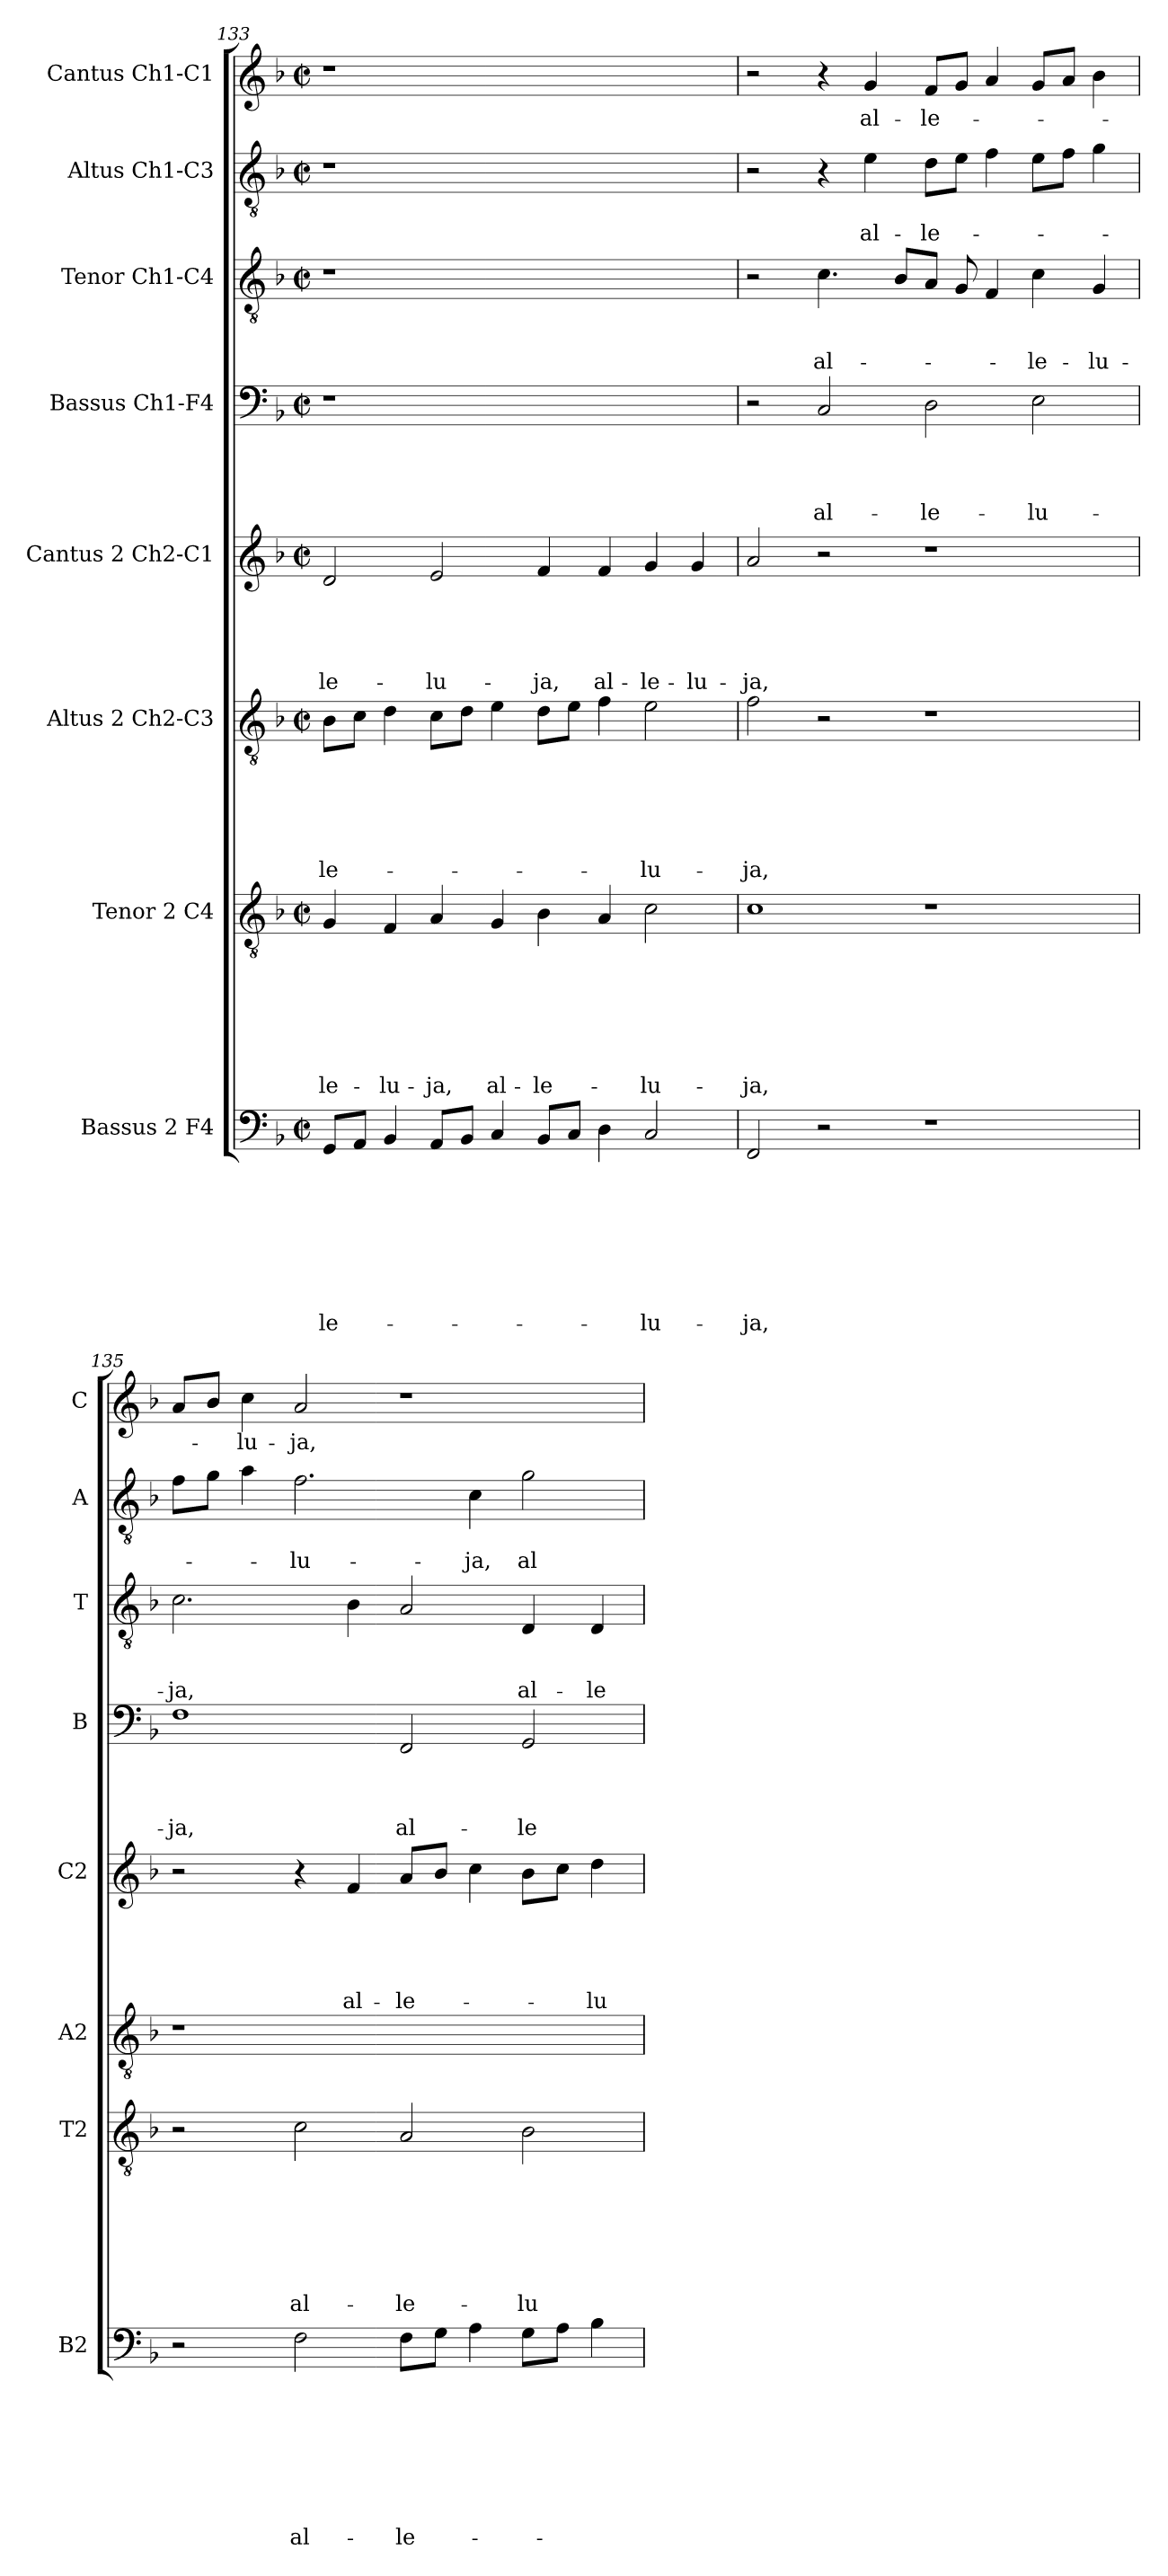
**kern	**text	**text	**text	**text	**text	**text	**text	**text	**kern	**text	**text	**text	**text	**text	**text	**text	**kern	**text	**text	**text	**text	**text	**text	**kern	**text	**text	**text	**text	**text	**kern	**text	**text	**text	**text	**kern	**text	**text	**text	**kern	**text	**text	**kern	**text
*part8	*part8	*part8	*part8	*part8	*part8	*part8	*part8	*part8	*part7	*part7	*part7	*part7	*part7	*part7	*part7	*part7	*part6	*part6	*part6	*part6	*part6	*part6	*part6	*part5	*part5	*part5	*part5	*part5	*part5	*part4	*part4	*part4	*part4	*part4	*part3	*part3	*part3	*part3	*part2	*part2	*part2	*part1	*part1
*staff8	*staff8	*staff8	*staff8	*staff8	*staff8	*staff8	*staff8	*staff8	*staff7	*staff7	*staff7	*staff7	*staff7	*staff7	*staff7	*staff7	*staff6	*staff6	*staff6	*staff6	*staff6	*staff6	*staff6	*staff5	*staff5	*staff5	*staff5	*staff5	*staff5	*staff4	*staff4	*staff4	*staff4	*staff4	*staff3	*staff3	*staff3	*staff3	*staff2	*staff2	*staff2	*staff1	*staff1
*I"Bassus 2 F4	*	*	*	*	*	*	*	*	*I"Tenor 2 C4	*	*	*	*	*	*	*	*I"Altus 2 Ch2-C3	*	*	*	*	*	*	*I"Cantus 2 Ch2-C1	*	*	*	*	*	*I"Bassus  Ch1-F4	*	*	*	*	*I"Tenor Ch1-C4	*	*	*	*I"Altus  Ch1-C3	*	*	*I"Cantus Ch1-C1	*
*I'B2	*	*	*	*	*	*	*	*	*I'T2	*	*	*	*	*	*	*	*I'A2	*	*	*	*	*	*	*I'C2	*	*	*	*	*	*I'B	*	*	*	*	*I'T	*	*	*	*I'A	*	*	*I'C	*
*clefF4	*	*	*	*	*	*	*	*	*clefGv2	*	*	*	*	*	*	*	*clefGv2	*	*	*	*	*	*	*clefG2	*	*	*	*	*	*clefF4	*	*	*	*	*clefGv2	*	*	*	*clefGv2	*	*	*clefG2	*
*k[b-]	*	*	*	*	*	*	*	*	*k[b-]	*	*	*	*	*	*	*	*k[b-]	*	*	*	*	*	*	*k[b-]	*	*	*	*	*	*k[b-]	*	*	*	*	*k[b-]	*	*	*	*k[b-]	*	*	*k[b-]	*
*F:	*	*	*	*	*	*	*	*	*F:	*	*	*	*	*	*	*	*F:	*	*	*	*	*	*	*F:	*	*	*	*	*	*F:	*	*	*	*	*F:	*	*	*	*F:	*	*	*F:	*
*M2/2	*	*	*	*	*	*	*	*	*M2/2	*	*	*	*	*	*	*	*M2/2	*	*	*	*	*	*	*M2/2	*	*	*	*	*	*M2/2	*	*	*	*	*M2/2	*	*	*	*M2/2	*	*	*M2/2	*
*met(c|)	*	*	*	*	*	*	*	*	*met(c|)	*	*	*	*	*	*	*	*met(c|)	*	*	*	*	*	*	*met(c|)	*	*	*	*	*	*met(c|)	*	*	*	*	*met(c|)	*	*	*	*met(c|)	*	*	*met(c|)	*
=133	=133	=133	=133	=133	=133	=133	=133	=133	=133	=133	=133	=133	=133	=133	=133	=133	=133	=133	=133	=133	=133	=133	=133	=133	=133	=133	=133	=133	=133	=133	=133	=133	=133	=133	=133	=133	=133	=133	=133	=133	=133	=133	=133
!	!	!	!	!	!	!	!	!LO:LY:b	!	!	!	!	!	!	!	!LO:LY:b	!	!	!	!	!	!	!LO:LY:b	!	!	!	!	!	!LO:LY:b	!	!	!	!	!	!	!	!	!	!	!	!	!	!
8GG/L	.	.	.	.	.	.	.	-le-	4G/	.	.	.	.	.	.	-le-	8B-\L	.	.	.	.	.	-le-	2d/	.	.	.	.	-le-	1r	.	.	.	.	1r	.	.	.	1r	.	.	1r	.
8AA/J	.	.	.	.	.	.	.	.	.	.	.	.	.	.	.	.	8c\J	.	.	.	.	.	.	.	.	.	.	.	.	.	.	.	.	.	.	.	.	.	.	.	.	.	.
!	!	!	!	!	!	!	!	!	!	!	!	!	!	!	!	!LO:LY:b	!	!	!	!	!	!	!	!	!	!	!	!	!	!	!	!	!	!	!	!	!	!	!	!	!	!	!
4BB-/	.	.	.	.	.	.	.	.	4F/	.	.	.	.	.	.	-lu-	4d\	.	.	.	.	.	.	.	.	.	.	.	.	.	.	.	.	.	.	.	.	.	.	.	.	.	.
!	!	!	!	!	!	!	!	!	!	!	!	!	!	!	!	!LO:LY:b	!	!	!	!	!	!	!	!	!	!	!	!	!LO:LY:b	!	!	!	!	!	!	!	!	!	!	!	!	!	!
8AA/L	.	.	.	.	.	.	.	.	4A/	.	.	.	.	.	.	-ja,	8c\L	.	.	.	.	.	.	2e/	.	.	.	.	-lu-	.	.	.	.	.	.	.	.	.	.	.	.	.	.
8BB-/J	.	.	.	.	.	.	.	.	.	.	.	.	.	.	.	.	8d\J	.	.	.	.	.	.	.	.	.	.	.	.	.	.	.	.	.	.	.	.	.	.	.	.	.	.
!	!	!	!	!	!	!	!	!	!	!	!	!	!	!	!	!LO:LY:b	!	!	!	!	!	!	!	!	!	!	!	!	!	!	!	!	!	!	!	!	!	!	!	!	!	!	!
4C/	.	.	.	.	.	.	.	.	4G/	.	.	.	.	.	.	al-	4e\	.	.	.	.	.	.	.	.	.	.	.	.	.	.	.	.	.	.	.	.	.	.	.	.	.	.
!	!	!	!	!	!	!	!	!	!	!	!	!	!	!	!	!LO:LY:b	!	!	!	!	!	!	!	!	!	!	!	!	!LO:LY:b	!	!	!	!	!	!	!	!	!	!	!	!	!	!
8BB-/L	.	.	.	.	.	.	.	.	4B-\	.	.	.	.	.	.	-le-	8d\L	.	.	.	.	.	.	4f/	.	.	.	.	-ja,	1ryy	.	.	.	.	1ryy	.	.	.	1ryy	.	.	1ryy	.
8C/J	.	.	.	.	.	.	.	.	.	.	.	.	.	.	.	.	8e\J	.	.	.	.	.	.	.	.	.	.	.	.	.	.	.	.	.	.	.	.	.	.	.	.	.	.
!	!	!	!	!	!	!	!	!	!	!	!	!	!	!	!	!	!	!	!	!	!	!	!	!	!	!	!	!	!LO:LY:b	!	!	!	!	!	!	!	!	!	!	!	!	!	!
4D\	.	.	.	.	.	.	.	.	4A/	.	.	.	.	.	.	.	4f\	.	.	.	.	.	.	4f/	.	.	.	.	al-	.	.	.	.	.	.	.	.	.	.	.	.	.	.
!	!	!	!	!	!	!	!	!LO:LY:b	!	!	!	!	!	!	!	!LO:LY:b	!	!	!	!	!	!	!LO:LY:b	!	!	!	!	!	!LO:LY:b	!	!	!	!	!	!	!	!	!	!	!	!	!	!
2C/	.	.	.	.	.	.	.	-lu-	2c\	.	.	.	.	.	.	-lu-	2e\	.	.	.	.	.	-lu-	4g/	.	.	.	.	-le-	.	.	.	.	.	.	.	.	.	.	.	.	.	.
!	!	!	!	!	!	!	!	!	!	!	!	!	!	!	!	!	!	!	!	!	!	!	!	!	!	!	!	!	!LO:LY:b	!	!	!	!	!	!	!	!	!	!	!	!	!	!
.	.	.	.	.	.	.	.	.	.	.	.	.	.	.	.	.	.	.	.	.	.	.	.	4g/	.	.	.	.	-lu-	.	.	.	.	.	.	.	.	.	.	.	.	.	.
=134	=134	=134	=134	=134	=134	=134	=134	=134	=134	=134	=134	=134	=134	=134	=134	=134	=134	=134	=134	=134	=134	=134	=134	=134	=134	=134	=134	=134	=134	=134	=134	=134	=134	=134	=134	=134	=134	=134	=134	=134	=134	=134	=134
!	!	!	!	!	!	!	!	!LO:LY:b	!	!	!	!	!	!	!	!LO:LY:b	!	!	!	!	!	!	!LO:LY:b	!	!	!	!	!	!LO:LY:b	!	!	!	!	!	!	!	!	!	!	!	!	!	!
2FF/	.	.	.	.	.	.	.	-ja,	1c	.	.	.	.	.	.	-ja,	2f\	.	.	.	.	.	-ja,	2a/	.	.	.	.	-ja,	2r	.	.	.	.	2r	.	.	.	2r	.	.	2r	.
!	!	!	!	!	!	!	!	!	!	!	!	!	!	!	!	!	!	!	!	!	!	!	!	!	!	!	!	!	!	!	!	!	!	!LO:LY:b	!	!	!	!LO:LY:b	!	!	!	!	!
2r	.	.	.	.	.	.	.	.	.	.	.	.	.	.	.	.	2r	.	.	.	.	.	.	2r	.	.	.	.	.	2C/	.	.	.	al-	4.c\	.	.	al-	4r	.	.	4r	.
!	!	!	!	!	!	!	!	!	!	!	!	!	!	!	!	!	!	!	!	!	!	!	!	!	!	!	!	!	!	!	!	!	!	!	!	!	!	!	!	!	!LO:LY:b	!	!LO:LY:b
.	.	.	.	.	.	.	.	.	.	.	.	.	.	.	.	.	.	.	.	.	.	.	.	.	.	.	.	.	.	.	.	.	.	.	.	.	.	.	4e\	.	al-	4g/	al-
.	.	.	.	.	.	.	.	.	.	.	.	.	.	.	.	.	.	.	.	.	.	.	.	.	.	.	.	.	.	.	.	.	.	.	8B-/L	.	.	.	.	.	.	.	.
!	!	!	!	!	!	!	!	!	!	!	!	!	!	!	!	!	!	!	!	!	!	!	!	!	!	!	!	!	!	!	!	!	!	!LO:LY:b	!	!	!	!	!	!	!LO:LY:b	!	!LO:LY:b
1r	.	.	.	.	.	.	.	.	1r	.	.	.	.	.	.	.	1r	.	.	.	.	.	.	1r	.	.	.	.	.	2D\	.	.	.	-le-	8A/J	.	.	.	8d\L	.	-le-	8f/L	-le-
.	.	.	.	.	.	.	.	.	.	.	.	.	.	.	.	.	.	.	.	.	.	.	.	.	.	.	.	.	.	.	.	.	.	.	8G/	.	.	.	8e\J	.	.	8g/J	.
.	.	.	.	.	.	.	.	.	.	.	.	.	.	.	.	.	.	.	.	.	.	.	.	.	.	.	.	.	.	.	.	.	.	.	4F/	.	.	.	4f\	.	.	4a/	.
!	!	!	!	!	!	!	!	!	!	!	!	!	!	!	!	!	!	!	!	!	!	!	!	!	!	!	!	!	!	!	!	!	!	!LO:LY:b	!	!	!	!LO:LY:b	!	!	!	!	!
.	.	.	.	.	.	.	.	.	.	.	.	.	.	.	.	.	.	.	.	.	.	.	.	.	.	.	.	.	.	2E\	.	.	.	-lu-	4c\	.	.	-le-	8e\L	.	.	8g/L	.
.	.	.	.	.	.	.	.	.	.	.	.	.	.	.	.	.	.	.	.	.	.	.	.	.	.	.	.	.	.	.	.	.	.	.	.	.	.	.	8f\J	.	.	8a/J	.
!	!	!	!	!	!	!	!	!	!	!	!	!	!	!	!	!	!	!	!	!	!	!	!	!	!	!	!	!	!	!	!	!	!	!	!	!	!	!LO:LY:b	!	!	!	!	!
.	.	.	.	.	.	.	.	.	.	.	.	.	.	.	.	.	.	.	.	.	.	.	.	.	.	.	.	.	.	.	.	.	.	.	4G/	.	.	-lu-	4g\	.	.	4b-\	.
=135	=135	=135	=135	=135	=135	=135	=135	=135	=135	=135	=135	=135	=135	=135	=135	=135	=135	=135	=135	=135	=135	=135	=135	=135	=135	=135	=135	=135	=135	=135	=135	=135	=135	=135	=135	=135	=135	=135	=135	=135	=135	=135	=135
!	!	!	!	!	!	!	!	!	!	!	!	!	!	!	!	!	!	!	!	!	!	!	!	!	!	!	!	!	!	!	!	!	!	!LO:LY:b	!	!	!	!LO:LY:b	!	!	!	!	!
2r	.	.	.	.	.	.	.	.	2r	.	.	.	.	.	.	.	1r	.	.	.	.	.	.	2r	.	.	.	.	.	1F	.	.	.	-ja,	2.c\	.	.	-ja,	8f\L	.	.	8a/L	.
.	.	.	.	.	.	.	.	.	.	.	.	.	.	.	.	.	.	.	.	.	.	.	.	.	.	.	.	.	.	.	.	.	.	.	.	.	.	.	8g\J	.	.	8b-/J	.
!	!	!	!	!	!	!	!	!	!	!	!	!	!	!	!	!	!	!	!	!	!	!	!	!	!	!	!	!	!	!	!	!	!	!	!	!	!	!	!	!	!	!	!LO:LY:b
.	.	.	.	.	.	.	.	.	.	.	.	.	.	.	.	.	.	.	.	.	.	.	.	.	.	.	.	.	.	.	.	.	.	.	.	.	.	.	4a\	.	.	4cc\	-lu-
!	!	!	!	!	!	!	!	!LO:LY:b	!	!	!	!	!	!	!	!LO:LY:b	!	!	!	!	!	!	!	!	!	!	!	!	!	!	!	!	!	!	!	!	!	!	!	!	!LO:LY:b	!	!LO:LY:b
2F\	.	.	.	.	.	.	.	al-	2c\	.	.	.	.	.	.	al-	.	.	.	.	.	.	.	4r	.	.	.	.	.	.	.	.	.	.	.	.	.	.	2.f\	.	-lu-	2a/	-ja,
!	!	!	!	!	!	!	!	!	!	!	!	!	!	!	!	!	!	!	!	!	!	!	!	!	!	!	!	!	!LO:LY:b	!	!	!	!	!	!	!	!	!	!	!	!	!	!
.	.	.	.	.	.	.	.	.	.	.	.	.	.	.	.	.	.	.	.	.	.	.	.	4f/	.	.	.	.	al-	.	.	.	.	.	4B-\	.	.	.	.	.	.	.	.
!	!	!	!	!	!	!	!	!LO:LY:b	!	!	!	!	!	!	!	!LO:LY:b	!	!	!	!	!	!	!	!	!	!	!	!	!LO:LY:b	!	!	!	!	!LO:LY:b	!	!	!	!	!	!	!	!	!
8F\L	.	.	.	.	.	.	.	-le-	2A/	.	.	.	.	.	.	-le-	1ryy	.	.	.	.	.	.	8a/L	.	.	.	.	-le-	2FF/	.	.	.	al-	2A/	.	.	.	.	.	.	1r	.
8G\J	.	.	.	.	.	.	.	.	.	.	.	.	.	.	.	.	.	.	.	.	.	.	.	8b-/J	.	.	.	.	.	.	.	.	.	.	.	.	.	.	.	.	.	.	.
!	!	!	!	!	!	!	!	!	!	!	!	!	!	!	!	!	!	!	!	!	!	!	!	!	!	!	!	!	!	!	!	!	!	!	!	!	!	!	!	!	!LO:LY:b	!	!
4A\	.	.	.	.	.	.	.	.	.	.	.	.	.	.	.	.	.	.	.	.	.	.	.	4cc\	.	.	.	.	.	.	.	.	.	.	.	.	.	.	4c\	.	-ja,	.	.
!	!	!	!	!	!	!	!	!	!	!	!	!	!	!	!	!LO:LY:b	!	!	!	!	!	!	!	!	!	!	!	!	!	!	!	!	!	!LO:LY:b	!	!	!	!LO:LY:b	!	!	!LO:LY:b	!	!
8G\L	.	.	.	.	.	.	.	.	2B-\	.	.	.	.	.	.	-lu-	.	.	.	.	.	.	.	8b-\L	.	.	.	.	.	2GG/	.	.	.	-le-	4D/	.	.	al-	2g\	.	al-	.	.
8A\J	.	.	.	.	.	.	.	.	.	.	.	.	.	.	.	.	.	.	.	.	.	.	.	8cc\J	.	.	.	.	.	.	.	.	.	.	.	.	.	.	.	.	.	.	.
!	!	!	!	!	!	!	!	!	!	!	!	!	!	!	!	!	!	!	!	!	!	!	!	!	!	!	!	!	!LO:LY:b	!	!	!	!	!	!	!	!	!LO:LY:b	!	!	!	!	!
4B-\	.	.	.	.	.	.	.	.	.	.	.	.	.	.	.	.	.	.	.	.	.	.	.	4dd\	.	.	.	.	-lu-	.	.	.	.	.	4D/	.	.	-le-	.	.	.	.	.
=	=	=	=	=	=	=	=	=	=	=	=	=	=	=	=	=	=	=	=	=	=	=	=	=	=	=	=	=	=	=	=	=	=	=	=	=	=	=	=	=	=	=	=
*-	*-	*-	*-	*-	*-	*-	*-	*-	*-	*-	*-	*-	*-	*-	*-	*-	*-	*-	*-	*-	*-	*-	*-	*-	*-	*-	*-	*-	*-	*-	*-	*-	*-	*-	*-	*-	*-	*-	*-	*-	*-	*-	*-
